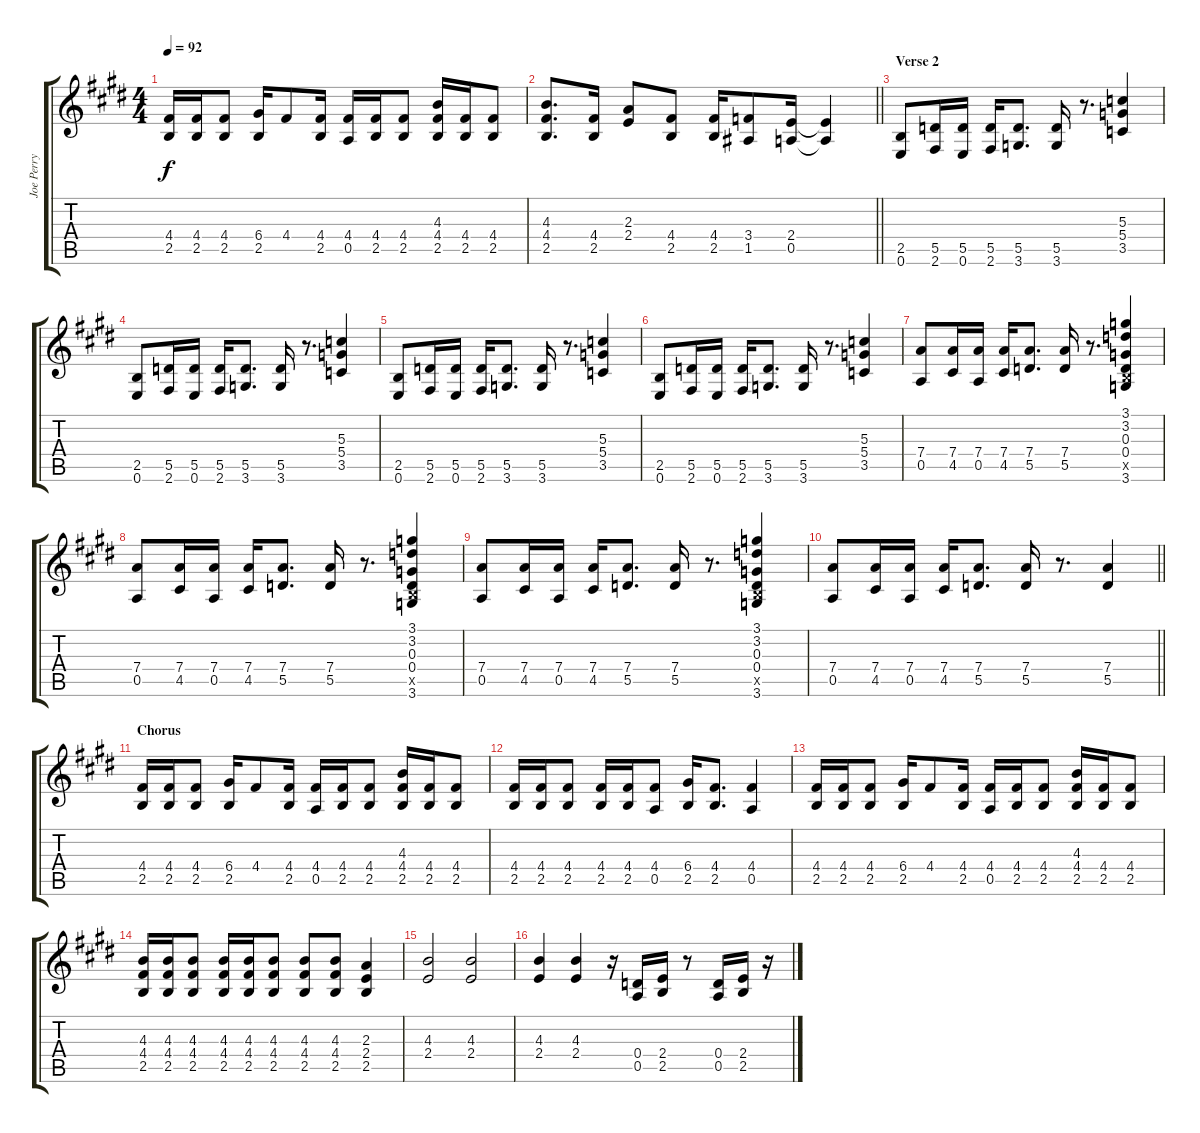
\track ("Joe Perry" "Joe Perry") {instrument distortionguitar}
\staff {score tabs}
\tuning (E4 B3 G3 D3 A2 E2) {hide}
\ts (4 4)
\tempo 92
\clef g2
\ks e
(4.4 2.5).16{dy f} (4.4 2.5).16 (4.4 2.5).8 (6.4 2.5).16 4.4.8 (4.4 2.5).16 (4.4 0.5).16 (4.4 2.5).16 (4.4 2.5).8 (4.3 4.4 2.5).16 (4.4 2.5).16 (4.4 2.5).8 |
\barLineRight lightlight
(4.3 4.4 2.5).8{d} (4.4 2.5).16 (2.3 2.4).8 (4.4 2.5).8 (4.4 2.5).16 (3.4 1.5).8 (2.4 0.5).16 (2.4{t} 0.5{t}).4 |
\section ("" "Verse 2")
(2.5 0.6).8 (5.5 2.6).16 (5.5 0.6).16 (5.5 2.6).16 (5.5 3.6).8{d} (5.5 3.6).16 r.8{d} (5.3 5.4 3.5).4 |
(2.5 0.6).8 (5.5 2.6).16 (5.5 0.6).16 (5.5 2.6).16 (5.5 3.6).8{d} (5.5 3.6).16 r.8{d} (5.3 5.4 3.5).4 |
(2.5 0.6).8 (5.5 2.6).16 (5.5 0.6).16 (5.5 2.6).16 (5.5 3.6).8{d} (5.5 3.6).16 r.8{d} (5.3 5.4 3.5).4 |
(2.5 0.6).8 (5.5 2.6).16 (5.5 0.6).16 (5.5 2.6).16 (5.5 3.6).8{d} (5.5 3.6).16 r.8{d} (5.3 5.4 3.5).4 |
(7.4 0.5).8 (7.4 4.5).16 (7.4 0.5).16 (7.4 4.5).16 (7.4 5.5).8{d} (7.4 5.5).16 r.8{d} (3.1 3.2 0.3 0.4 2.5{x} 3.6).4 |
(7.4 0.5).8 (7.4 4.5).16 (7.4 0.5).16 (7.4 4.5).16 (7.4 5.5).8{d} (7.4 5.5).16 r.8{d} (3.1 3.2 0.3 0.4 2.5{x} 3.6).4 |
(7.4 0.5).8 (7.4 4.5).16 (7.4 0.5).16 (7.4 4.5).16 (7.4 5.5).8{d} (7.4 5.5).16 r.8{d} (3.1 3.2 0.3 0.4 2.5{x} 3.6).4 |
\barLineRight lightlight
(7.4 0.5).8 (7.4 4.5).16 (7.4 0.5).16 (7.4 4.5).16 (7.4 5.5).8{d} (7.4 5.5).16 r.8{d} (7.4 5.5).4 |
\section ("" "Chorus")
(4.4 2.5).16 (4.4 2.5).16 (4.4 2.5).8 (6.4 2.5).16 4.4.8 (4.4 2.5).16 (4.4 0.5).16 (4.4 2.5).16 (4.4 2.5).8 (4.3 4.4 2.5).16 (4.4 2.5).16 (4.4 2.5).8 |
(4.4 2.5).16 (4.4 2.5).16 (4.4 2.5).8 (4.4 2.5).16 (4.4 2.5).16 (4.4 0.5).8 (6.4 2.5).16 (4.4 2.5).8{d} (4.4 0.5).4 |
(4.4 2.5).16 (4.4 2.5).16 (4.4 2.5).8 (6.4 2.5).16 4.4.8 (4.4 2.5).16 (4.4 0.5).16 (4.4 2.5).16 (4.4 2.5).8 (4.3 4.4 2.5).16 (4.4 2.5).16 (4.4 2.5).8 |
(4.3 4.4 2.5).16 (4.3 4.4 2.5).16 (4.3 4.4 2.5).8 (4.3 4.4 2.5).16 (4.3 4.4 2.5).16 (4.3 4.4 2.5).8 (4.3 4.4 2.5).8 (4.3 4.4 2.5).8 (2.3 2.4 2.5).4 |
(4.3 2.4).2 (4.3 2.4).2 |
(4.3 2.4).4 (4.3 2.4).4 r.16 (0.4 0.5).16 (2.4 2.5).16 r.8 (0.4 0.5).16 (2.4 2.5).16 r.16
